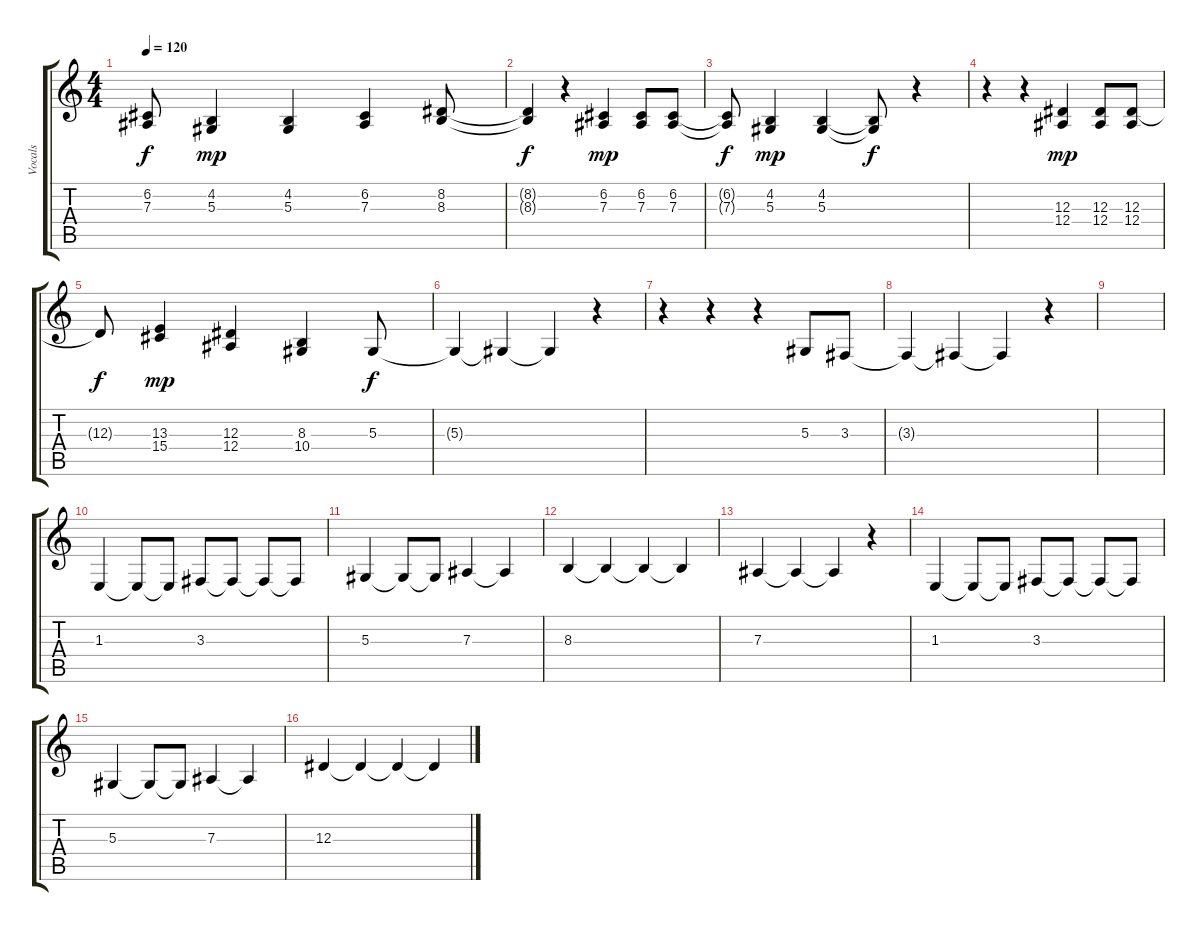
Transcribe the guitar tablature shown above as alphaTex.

\track ("Vocals" "Vocals") {instrument violin}
\staff {score tabs}
\tuning (C4 G3 Eb3 Bb2 F2 C2) {hide}
\ts (4 4)
\tempo 120
\clef g2
\ks c
(6.2{t} 7.3{t}).8{dy f} (4.2 5.3).4{dy mp} (4.2 5.3).4 (6.2 7.3).4 (8.2 8.3).8 |
(8.2{t} 8.3{t}).4{dy f} r.4 (6.2 7.3).4{dy mp} (6.2 7.3).8 (6.2 7.3).8 |
(6.2{t} 7.3{t}).8{dy f} (4.2 5.3).4{dy mp} (4.2 5.3).4 (4.2{t} 5.3{t}).8{dy f} r.4 |
r.4 r.4 (12.3 12.4).4{dy mp} (12.3 12.4).8 (12.3 12.4).8 |
12.3{t}.8{dy f} (13.3 15.4).4{dy mp} (12.3 12.4).4 (8.3 10.4).4 5.3.8{dy f} |
5.3{t}.4 5.3{t}.4 5.3{t}.4 r.4 |
r.4 r.4 r.4 5.3.8 3.3.8 |
3.3{t}.4 3.3{t}.4 3.3{t}.4 r.4 |
|
1.3.4 1.3{t}.8 1.3{t}.8 3.3.8 3.3{t}.8 3.3{t}.8 3.3{t}.8 |
5.3.4 5.3{t}.8 5.3{t}.8 7.3.4 7.3{t}.4 |
8.3.4 8.3{t}.4 8.3{t}.4 8.3{t}.4 |
7.3.4 7.3{t}.4 7.3{t}.4 r.4 |
1.3.4 1.3{t}.8 1.3{t}.8 3.3.8 3.3{t}.8 3.3{t}.8 3.3{t}.8 |
5.3.4 5.3{t}.8 5.3{t}.8 7.3.4 7.3{t}.4 |
12.3.4 12.3{t}.4 12.3{t}.4 12.3{t}.4
